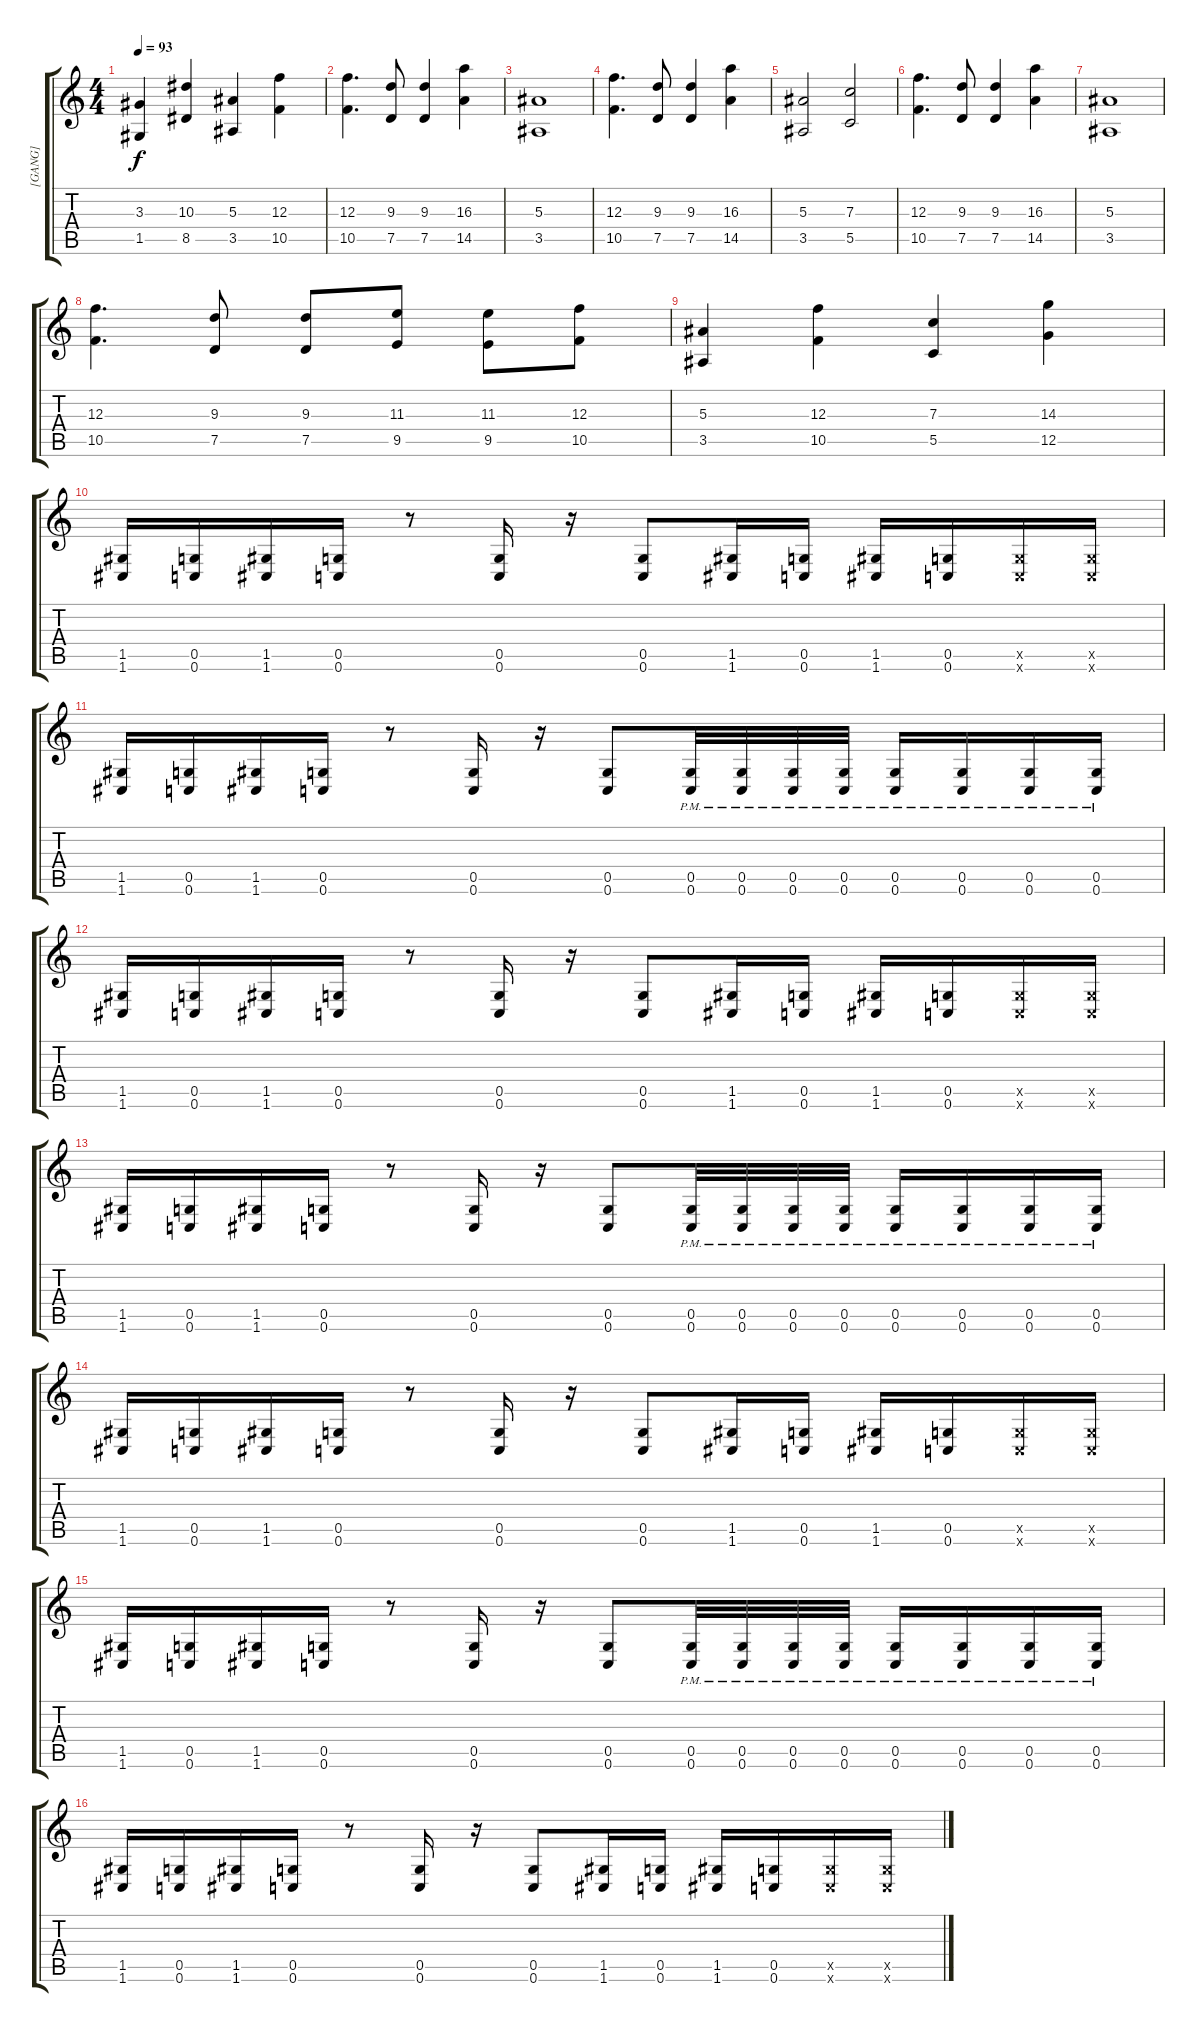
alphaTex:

\track ("[GANG]" "[GANG]") {instrument distortionguitar}
\staff {score tabs}
\tuning (D4 A3 F3 C3 G2 C2) {hide}
\ts (4 4)
\tempo 93
\clef g2
\ks c
(3.3 1.5).4{dy f} (10.3 8.5).4 (5.3 3.5).4 (12.3 10.5).4 |
(12.3 10.5).4{d} (9.3 7.5).8 (9.3 7.5).4 (16.3 14.5).4 |
(5.3 3.5).1 |
(12.3 10.5).4{d} (9.3 7.5).8 (9.3 7.5).4 (16.3 14.5).4 |
(5.3 3.5).2 (7.3 5.5).2 |
(12.3 10.5).4{d} (9.3 7.5).8 (9.3 7.5).4 (16.3 14.5).4 |
(5.3 3.5).1 |
(12.3 10.5).4{d} (9.3 7.5).8 (9.3 7.5).8 (11.3 9.5).8 (11.3 9.5).8 (12.3 10.5).8 |
(5.3 3.5).4 (12.3 10.5).4 (7.3 5.5).4 (14.3 12.5).4 |
(1.5 1.6).16 (0.5 0.6).16 (1.5 1.6).16 (0.5 0.6).16 r.8 (0.5 0.6).16 r.16 (0.5 0.6).8 (1.5 1.6).16 (0.5 0.6).16 (1.5 1.6).16 (0.5 0.6).16 (0.5{x} 0.6{x}).16 (0.5{x} 0.6{x}).16 |
(1.5 1.6).16 (0.5 0.6).16 (1.5 1.6).16 (0.5 0.6).16 r.8 (0.5 0.6).16 r.16 (0.5 0.6).8 (0.5{pm} 0.6{pm}).32 (0.5{pm} 0.6{pm}).32 (0.5{pm} 0.6{pm}).32 (0.5{pm} 0.6{pm}).32 (0.5{pm} 0.6{pm}).16 (0.5{pm} 0.6{pm}).16 (0.5{pm} 0.6{pm}).16 (0.5{pm} 0.6{pm}).16 |
(1.5 1.6).16 (0.5 0.6).16 (1.5 1.6).16 (0.5 0.6).16 r.8 (0.5 0.6).16 r.16 (0.5 0.6).8 (1.5 1.6).16 (0.5 0.6).16 (1.5 1.6).16 (0.5 0.6).16 (0.5{x} 0.6{x}).16 (0.5{x} 0.6{x}).16 |
(1.5 1.6).16 (0.5 0.6).16 (1.5 1.6).16 (0.5 0.6).16 r.8 (0.5 0.6).16 r.16 (0.5 0.6).8 (0.5{pm} 0.6{pm}).32 (0.5{pm} 0.6{pm}).32 (0.5{pm} 0.6{pm}).32 (0.5{pm} 0.6{pm}).32 (0.5{pm} 0.6{pm}).16 (0.5{pm} 0.6{pm}).16 (0.5{pm} 0.6{pm}).16 (0.5{pm} 0.6{pm}).16 |
(1.5 1.6).16 (0.5 0.6).16 (1.5 1.6).16 (0.5 0.6).16 r.8 (0.5 0.6).16 r.16 (0.5 0.6).8 (1.5 1.6).16 (0.5 0.6).16 (1.5 1.6).16 (0.5 0.6).16 (0.5{x} 0.6{x}).16 (0.5{x} 0.6{x}).16 |
(1.5 1.6).16 (0.5 0.6).16 (1.5 1.6).16 (0.5 0.6).16 r.8 (0.5 0.6).16 r.16 (0.5 0.6).8 (0.5{pm} 0.6{pm}).32 (0.5{pm} 0.6{pm}).32 (0.5{pm} 0.6{pm}).32 (0.5{pm} 0.6{pm}).32 (0.5{pm} 0.6{pm}).16 (0.5{pm} 0.6{pm}).16 (0.5{pm} 0.6{pm}).16 (0.5{pm} 0.6{pm}).16 |
(1.5 1.6).16 (0.5 0.6).16 (1.5 1.6).16 (0.5 0.6).16 r.8 (0.5 0.6).16 r.16 (0.5 0.6).8 (1.5 1.6).16 (0.5 0.6).16 (1.5 1.6).16 (0.5 0.6).16 (0.5{x} 0.6{x}).16 (0.5{x} 0.6{x}).16
